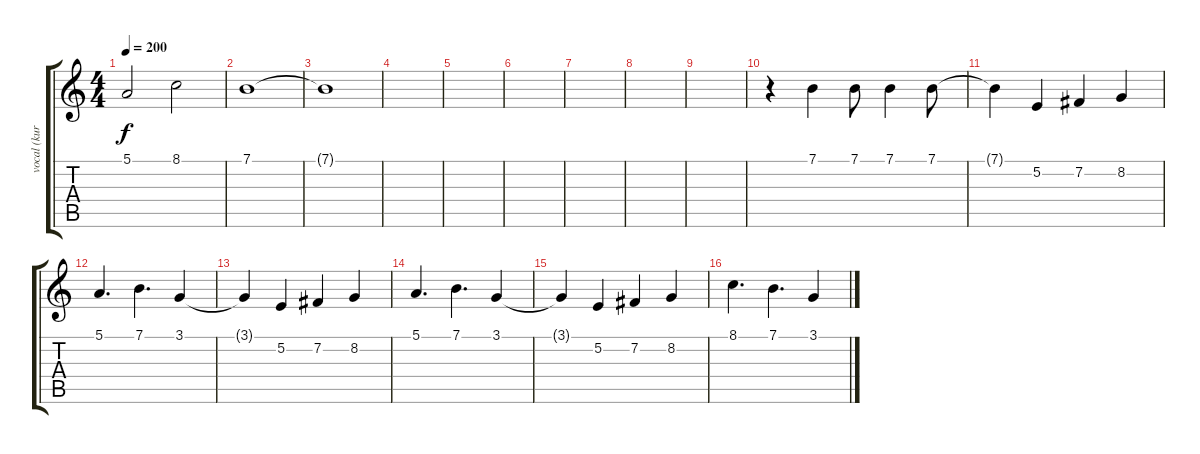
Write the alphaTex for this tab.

\track ("vocal (kuroneko)" "vocal (kur") {instrument flute}
\staff {score tabs}
\tuning (E4 B3 G3 D3 A2 E2) {hide}
\ts (4 4)
\tempo 200
\clef g2
\ks c
5.1.2{dy f} 8.1.2 |
7.1.1 |
7.1{t}.1 |
|
|
|
|
|
|
r.4 7.1.4 7.1.8 7.1.4 7.1.8 |
7.1{t}.4 5.2.4 7.2.4 8.2.4 |
5.1.4{d} 7.1.4{d} 3.1.4 |
3.1{t}.4 5.2.4 7.2.4 8.2.4 |
5.1.4{d} 7.1.4{d} 3.1.4 |
3.1{t}.4 5.2.4 7.2.4 8.2.4 |
8.1.4{d} 7.1.4{d} 3.1.4
